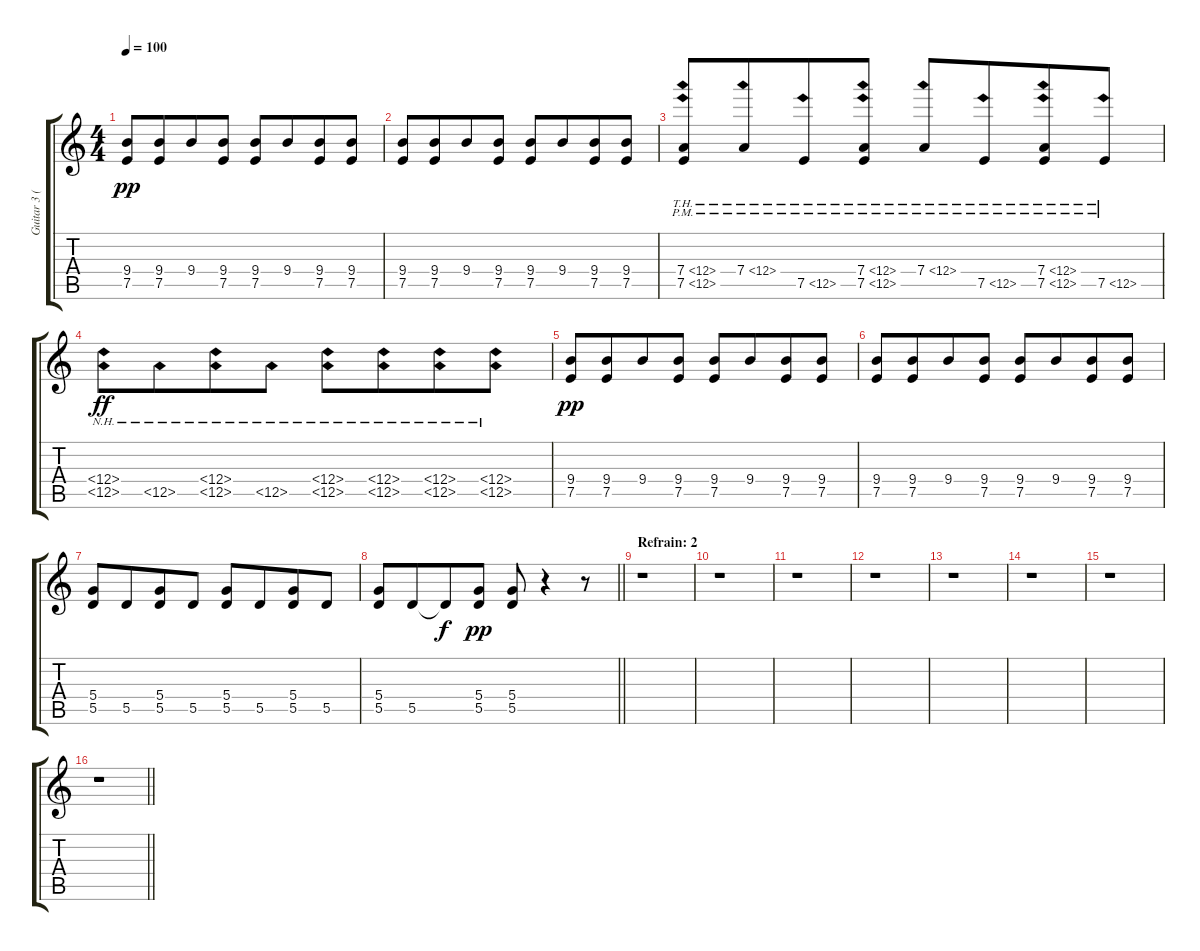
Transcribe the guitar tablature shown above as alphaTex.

\track ("Guitar 3 (Solo)" "Guitar 3 (") {instrument acousticguitarsteel}
\staff {score tabs}
\tuning (E4 B3 G3 D3 A2 E2) {hide}
\ts (4 4)
\tempo 100
\clef g2
\ks c
(9.4 7.5).8{dy pp} (9.4 7.5).8{beam merge} 9.4.8 (9.4 7.5).8 (9.4 7.5).8 9.4.8{beam merge} (9.4 7.5).8 (9.4 7.5).8 |
(9.4 7.5).8 (9.4 7.5).8{beam merge} 9.4.8 (9.4 7.5).8 (9.4 7.5).8 9.4.8{beam merge} (9.4 7.5).8 (9.4 7.5).8 |
(7.4{th 5 pm} 7.5{th 5 pm}).8 7.4{th 5 pm}.8{beam merge} 7.5{th 5 pm}.8 (7.4{th 5 pm} 7.5{th 5 pm}).8 7.4{th 5 pm}.8 7.5{th 5 pm}.8{beam merge} (7.4{th 5 pm} 7.5{th 5 pm}).8 7.5{th 5 pm}.8 |
(12.4{nh} 12.5{nh}).8{dy ff} 12.5{nh}.8{beam merge} (12.4{nh} 12.5{nh}).8 12.5{nh}.8 (12.4{nh} 12.5{nh}).8 (12.4{nh} 12.5{nh}).8{beam merge} (12.4{nh} 12.5{nh}).8 (12.4{nh} 12.5{nh}).8 |
(9.4 7.5).8{dy pp} (9.4 7.5).8{beam merge} 9.4.8 (9.4 7.5).8 (9.4 7.5).8 9.4.8{beam merge} (9.4 7.5).8 (9.4 7.5).8 |
(9.4 7.5).8 (9.4 7.5).8{beam merge} 9.4.8 (9.4 7.5).8 (9.4 7.5).8 9.4.8{beam merge} (9.4 7.5).8 (9.4 7.5).8 |
(5.4 5.5).8 5.5.8{beam merge} (5.4 5.5).8 5.5.8 (5.4 5.5).8 5.5.8{beam merge} (5.4 5.5).8 5.5.8 |
\barLineRight lightlight
(5.4 5.5).8 5.5.8{beam merge} 5.5{t}.8{dy f} (5.4 5.5).8{dy pp} (5.4 5.5).8 r.4 r.8 |
\section ("" "Refrain: 2")
r.1 |
r.1 |
r.1 |
r.1 |
r.1 |
r.1 |
r.1 |
\barLineRight lightlight
r.1
